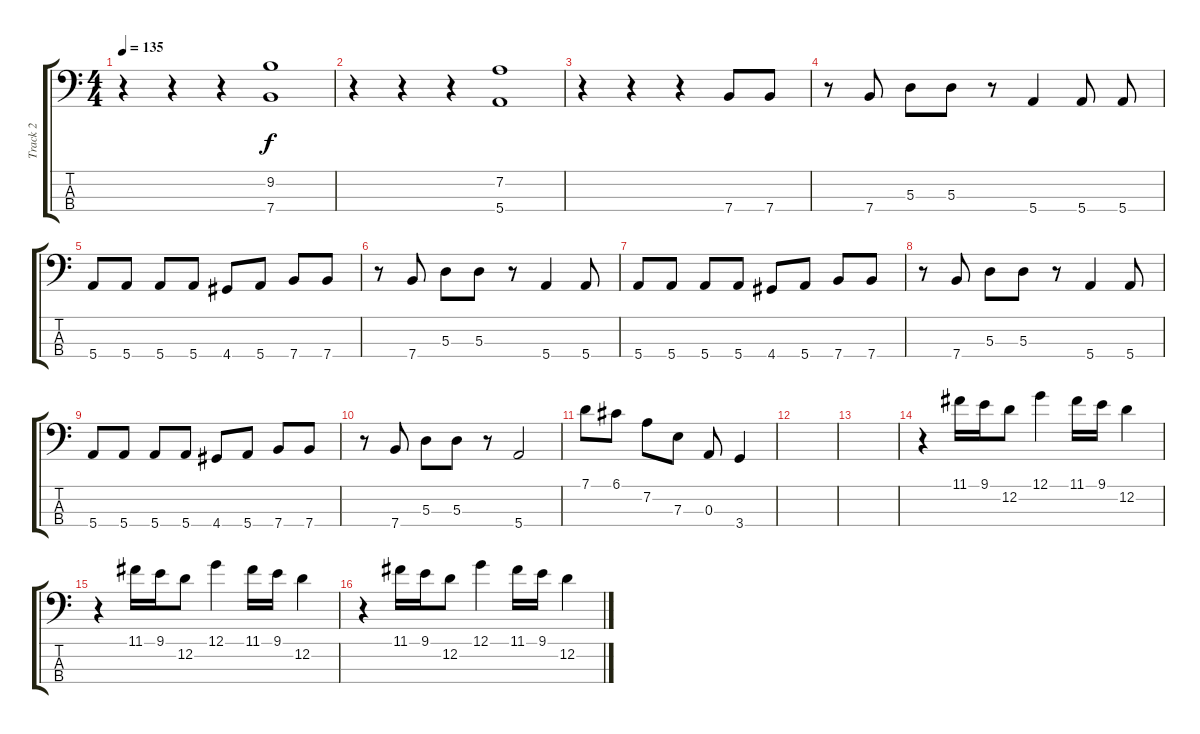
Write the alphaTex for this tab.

\track ("Track 2" "Track 2") {instrument electricbasspick}
\staff {score tabs}
\tuning (G2 D2 A1 E1) {hide}
\ts (4 4)
\tempo 135
\clef f4
\ks c
r.4{dy f} r.4 r.4 (9.2 7.4).1 |
r.4 r.4 r.4 (7.2 5.4).1 |
r.4 r.4 r.4 7.4.8 7.4.8 |
r.8 7.4.8 5.3.8 5.3.8 r.8 5.4.4 5.4.8 5.4.8 |
5.4.8 5.4.8 5.4.8 5.4.8 4.4.8 5.4.8 7.4.8 7.4.8 |
r.8 7.4.8 5.3.8 5.3.8 r.8 5.4.4 5.4.8 |
5.4.8 5.4.8 5.4.8 5.4.8 4.4.8 5.4.8 7.4.8 7.4.8 |
r.8 7.4.8 5.3.8 5.3.8 r.8 5.4.4 5.4.8 |
5.4.8 5.4.8 5.4.8 5.4.8 4.4.8 5.4.8 7.4.8 7.4.8 |
r.8 7.4.8 5.3.8 5.3.8 r.8 5.4.2 |
7.1.8 6.1.8 7.2.8 7.3.8 0.3.8 3.4.4 |
|
|
r.4 11.1.16 9.1.16 12.2.8 12.1.4 11.1.16 9.1.16 12.2.4 |
r.4 11.1.16 9.1.16 12.2.8 12.1.4 11.1.16 9.1.16 12.2.4 |
r.4 11.1.16 9.1.16 12.2.8 12.1.4 11.1.16 9.1.16 12.2.4
